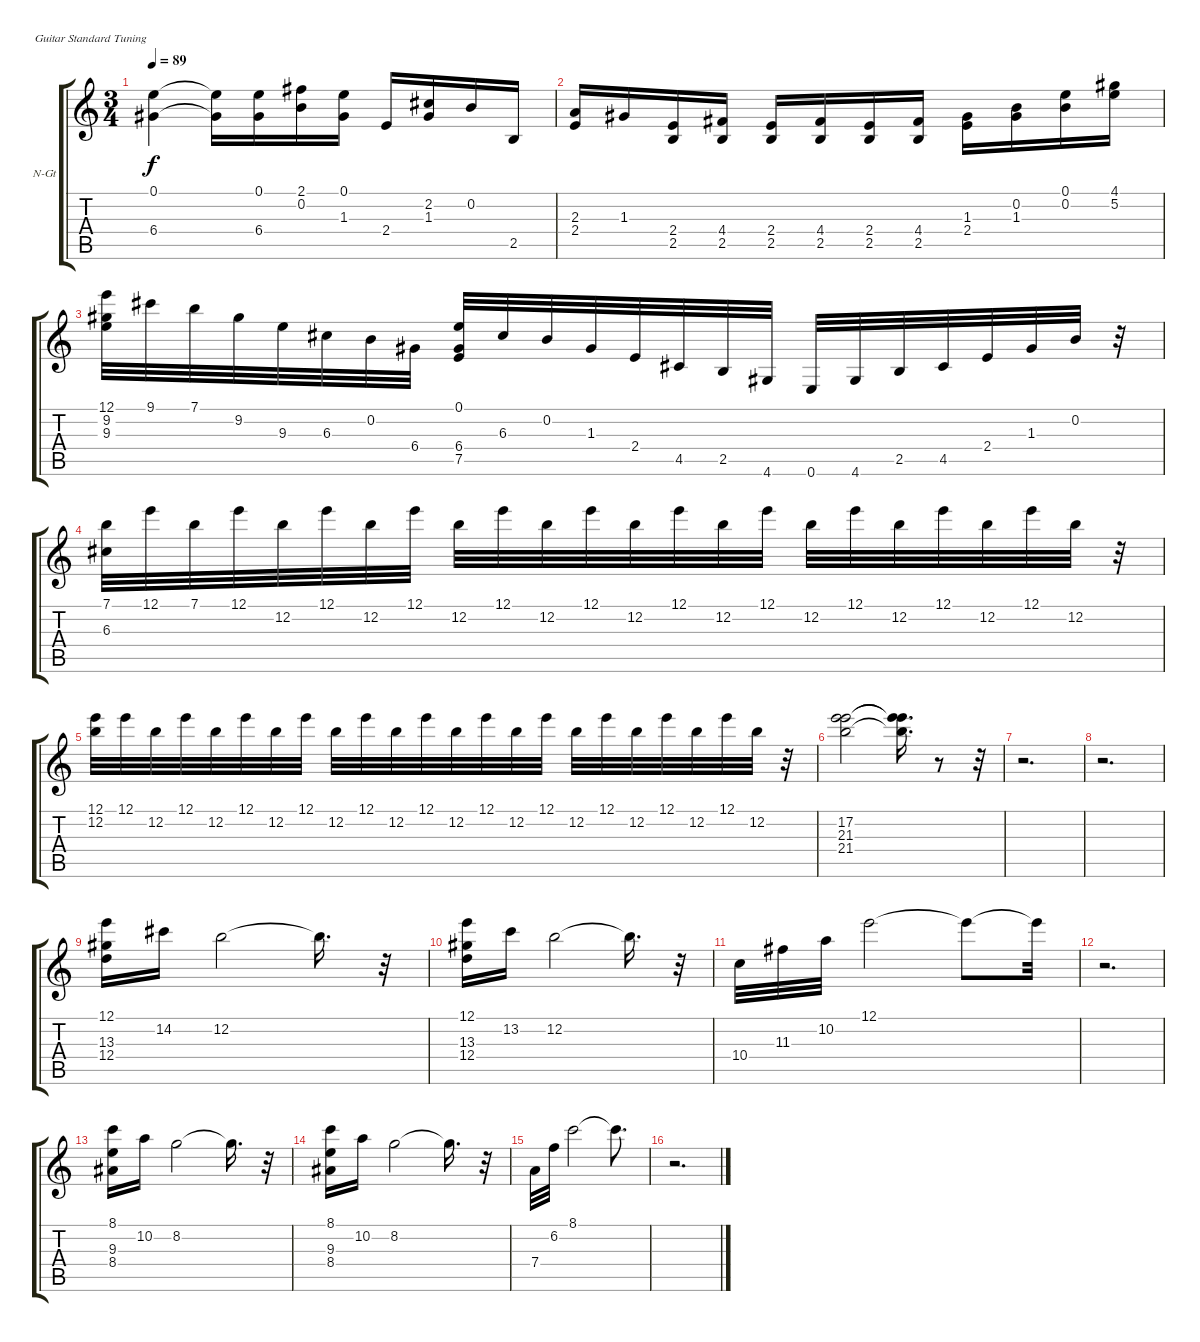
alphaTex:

\bracketExtendMode groupsimilarinstruments
\firstSystemTrackNameOrientation horizontal
\otherSystemsTrackNameOrientation horizontal
\track ("1st Guitar" "N-Gt") {instrument acousticguitarnylon}
\staff {score tabs}
\tuning (E4 B3 G3 D3 A2 E2)
\ts (3 4)
\tempo 89
\clef g2
\ks c
(0.1 6.4).4{dy f} (0.1{t} 6.4{t}).16 (0.1 6.4).16 (2.1 0.2).16 (0.1 1.3).16 2.4.16 (2.2 1.3).16 0.2.16 2.5.16 |
(2.3 2.4).16 1.3.16 (2.4 2.5).16 (4.4 2.5).16 (2.4 2.5).16 (4.4 2.5).16 (2.4 2.5).16 (4.4 2.5).16 (1.3 2.4).16 (0.2 1.3).16 (0.1 0.2).16 (4.1 5.2).16 |
(12.1 9.2 9.3).32 9.1.32 7.1.32 9.2.32 9.3.32 6.3.32 0.2.32 6.4.32 (0.1 6.4 7.5).32 6.3.32 0.2.32 1.3.32 2.4.32 4.5.32 2.5.32 4.6.32 0.6.32 4.6.32 2.5.32 4.5.32 2.4.32 1.3.32 0.2.32 r.32 |
(7.1 6.3).32 12.1.32 7.1.32 12.1.32 12.2.32 12.1.32 12.2.32 12.1.32 12.2.32 12.1.32 12.2.32 12.1.32 12.2.32 12.1.32 12.2.32 12.1.32 12.2.32 12.1.32 12.2.32 12.1.32 12.2.32 12.1.32 12.2.32 r.32 |
(12.1 12.2).32 12.1.32 12.2.32 12.1.32 12.2.32 12.1.32 12.2.32 12.1.32 12.2.32 12.1.32 12.2.32 12.1.32 12.2.32 12.1.32 12.2.32 12.1.32 12.2.32 12.1.32 12.2.32 12.1.32 12.2.32 12.1.32 12.2.32 r.32 |
(17.2 21.3 21.4).2 (17.2{t} 21.3{t} 21.4{t}).16{d} r.8 r.32 |
r.2{d} |
r.2{d} |
(12.1 13.3 12.4).16 14.2.16 12.2.2 12.2{t}.16{d} r.32 |
(12.1 13.3 12.4).16 13.2.16 12.2.2 12.2{t}.16{d} r.32 |
10.4.32 11.3.32 10.2.32 12.1.2 12.1{t}.8 12.1{t}.32 |
r.2{d} |
(8.1 9.3 8.4).16 10.2.16 8.2.2 8.2{t}.16{d} r.32 |
(8.1 9.3 8.4).16 10.2.16 8.2.2 8.2{t}.16{d} r.32 |
7.4.32 6.2.32 8.1.2 8.1{t}.8{d} |
r.2{d}
